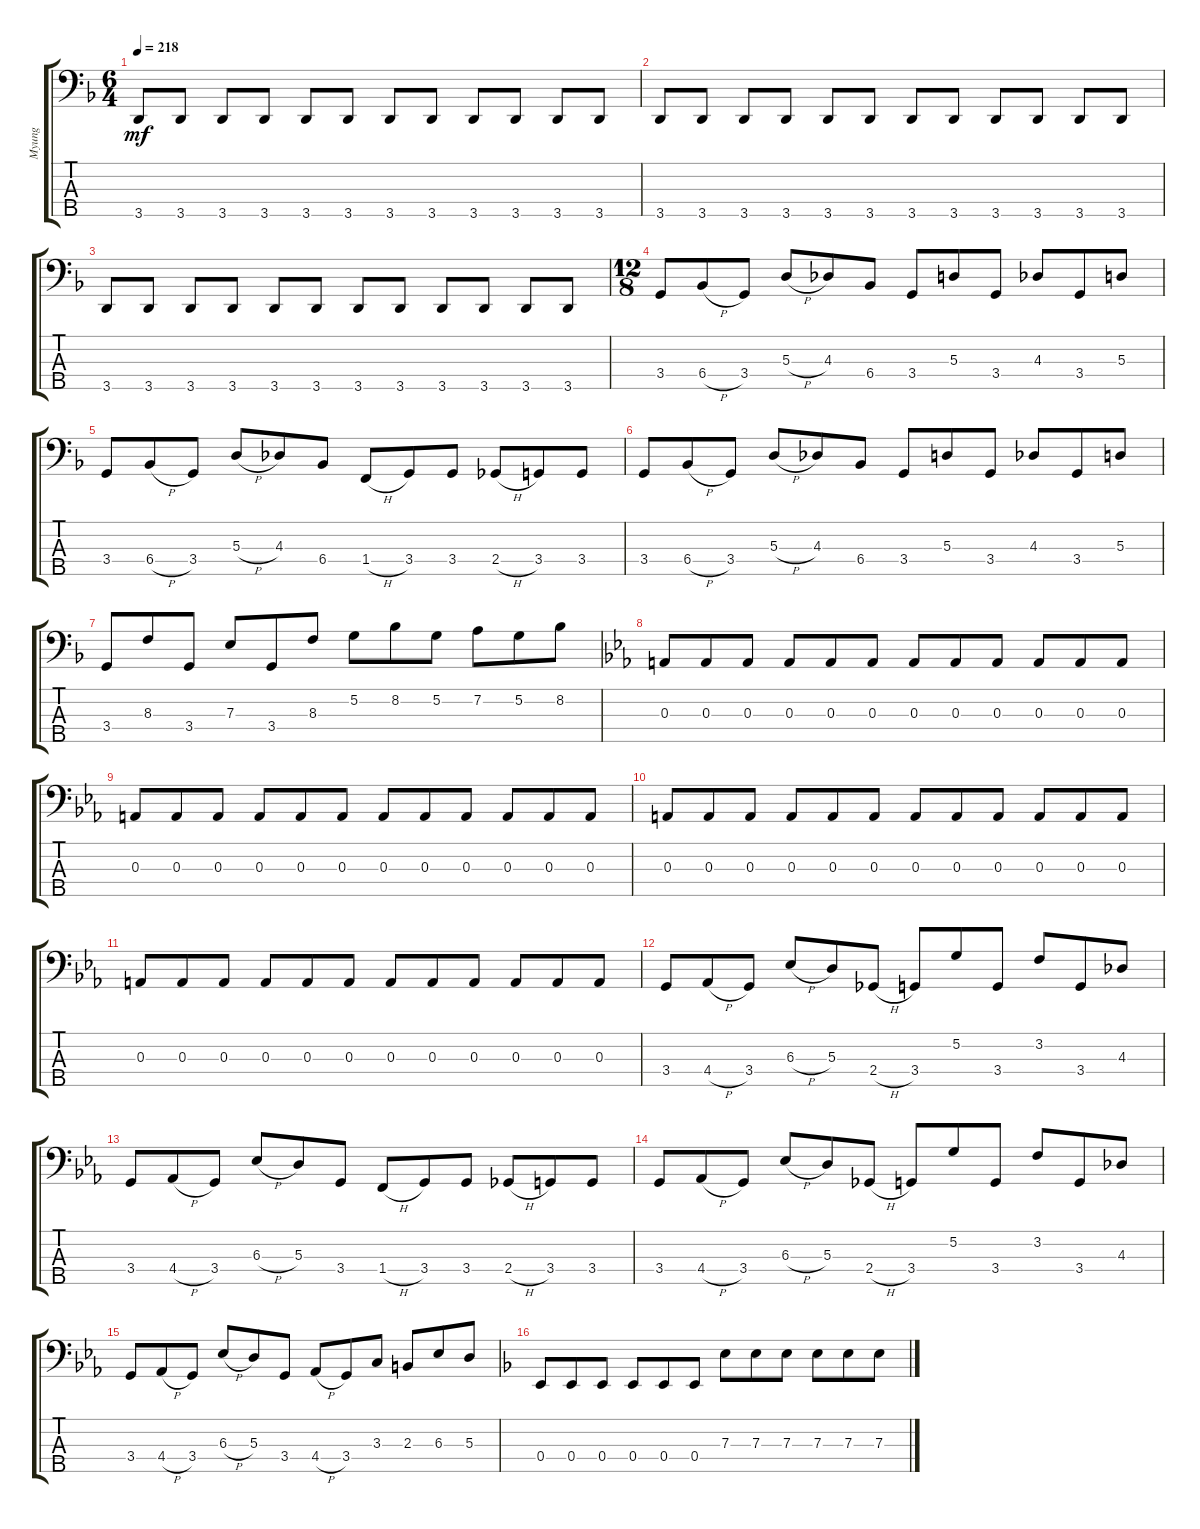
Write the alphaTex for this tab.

\track ("Myung" "Myung") {instrument electricbassfinger}
\staff {score tabs}
\tuning (G2 D2 A1 E1 B0) {hide}
\ts (6 4)
\tempo 218
\clef f4
\ks f
3.5.8{dy mf} 3.5.8 3.5.8 3.5.8 3.5.8 3.5.8 3.5.8 3.5.8 3.5.8 3.5.8 3.5.8 3.5.8 |
3.5.8 3.5.8 3.5.8 3.5.8 3.5.8 3.5.8 3.5.8 3.5.8 3.5.8 3.5.8 3.5.8 3.5.8 |
3.5.8 3.5.8 3.5.8 3.5.8 3.5.8 3.5.8 3.5.8 3.5.8 3.5.8 3.5.8 3.5.8 3.5.8 |
\ts (12 8)
3.4.8 6.4{h}.8 3.4.8 5.3{h}.8 4.3.8 6.4.8 3.4.8 5.3.8 3.4.8 4.3.8 3.4.8 5.3.8 |
3.4.8 6.4{h}.8 3.4.8 5.3{h}.8 4.3.8 6.4.8 1.4{h}.8 3.4.8 3.4.8 2.4{h}.8 3.4.8 3.4.8 |
3.4.8 6.4{h}.8 3.4.8 5.3{h}.8 4.3.8 6.4.8 3.4.8 5.3.8 3.4.8 4.3.8 3.4.8 5.3.8 |
3.4.8 8.3.8 3.4.8 7.3.8 3.4.8 8.3.8 5.2.8 8.2.8 5.2.8 7.2.8 5.2.8 8.2.8 |
\ks eb
0.3.8 0.3.8 0.3.8 0.3.8 0.3.8 0.3.8 0.3.8 0.3.8 0.3.8 0.3.8 0.3.8 0.3.8 |
0.3.8 0.3.8 0.3.8 0.3.8 0.3.8 0.3.8 0.3.8 0.3.8 0.3.8 0.3.8 0.3.8 0.3.8 |
0.3.8 0.3.8 0.3.8 0.3.8 0.3.8 0.3.8 0.3.8 0.3.8 0.3.8 0.3.8 0.3.8 0.3.8 |
0.3.8 0.3.8 0.3.8 0.3.8 0.3.8 0.3.8 0.3.8 0.3.8 0.3.8 0.3.8 0.3.8 0.3.8 |
3.4.8 4.4{h}.8 3.4.8 6.3{h}.8 5.3.8 2.4{h}.8 3.4.8 5.2.8 3.4.8 3.2.8 3.4.8 4.3.8 |
3.4.8 4.4{h}.8 3.4.8 6.3{h}.8 5.3.8 3.4.8 1.4{h}.8 3.4.8 3.4.8 2.4{h}.8 3.4.8 3.4.8 |
3.4.8 4.4{h}.8 3.4.8 6.3{h}.8 5.3.8 2.4{h}.8 3.4.8 5.2.8 3.4.8 3.2.8 3.4.8 4.3.8 |
3.4.8 4.4{h}.8 3.4.8 6.3{h}.8 5.3.8 3.4.8 4.4{h}.8 3.4.8 3.3.8 2.3.8 6.3.8 5.3.8 |
\ks f
0.4.8 0.4.8 0.4.8 0.4.8 0.4.8 0.4.8 7.3.8 7.3.8 7.3.8 7.3.8 7.3.8 7.3.8
